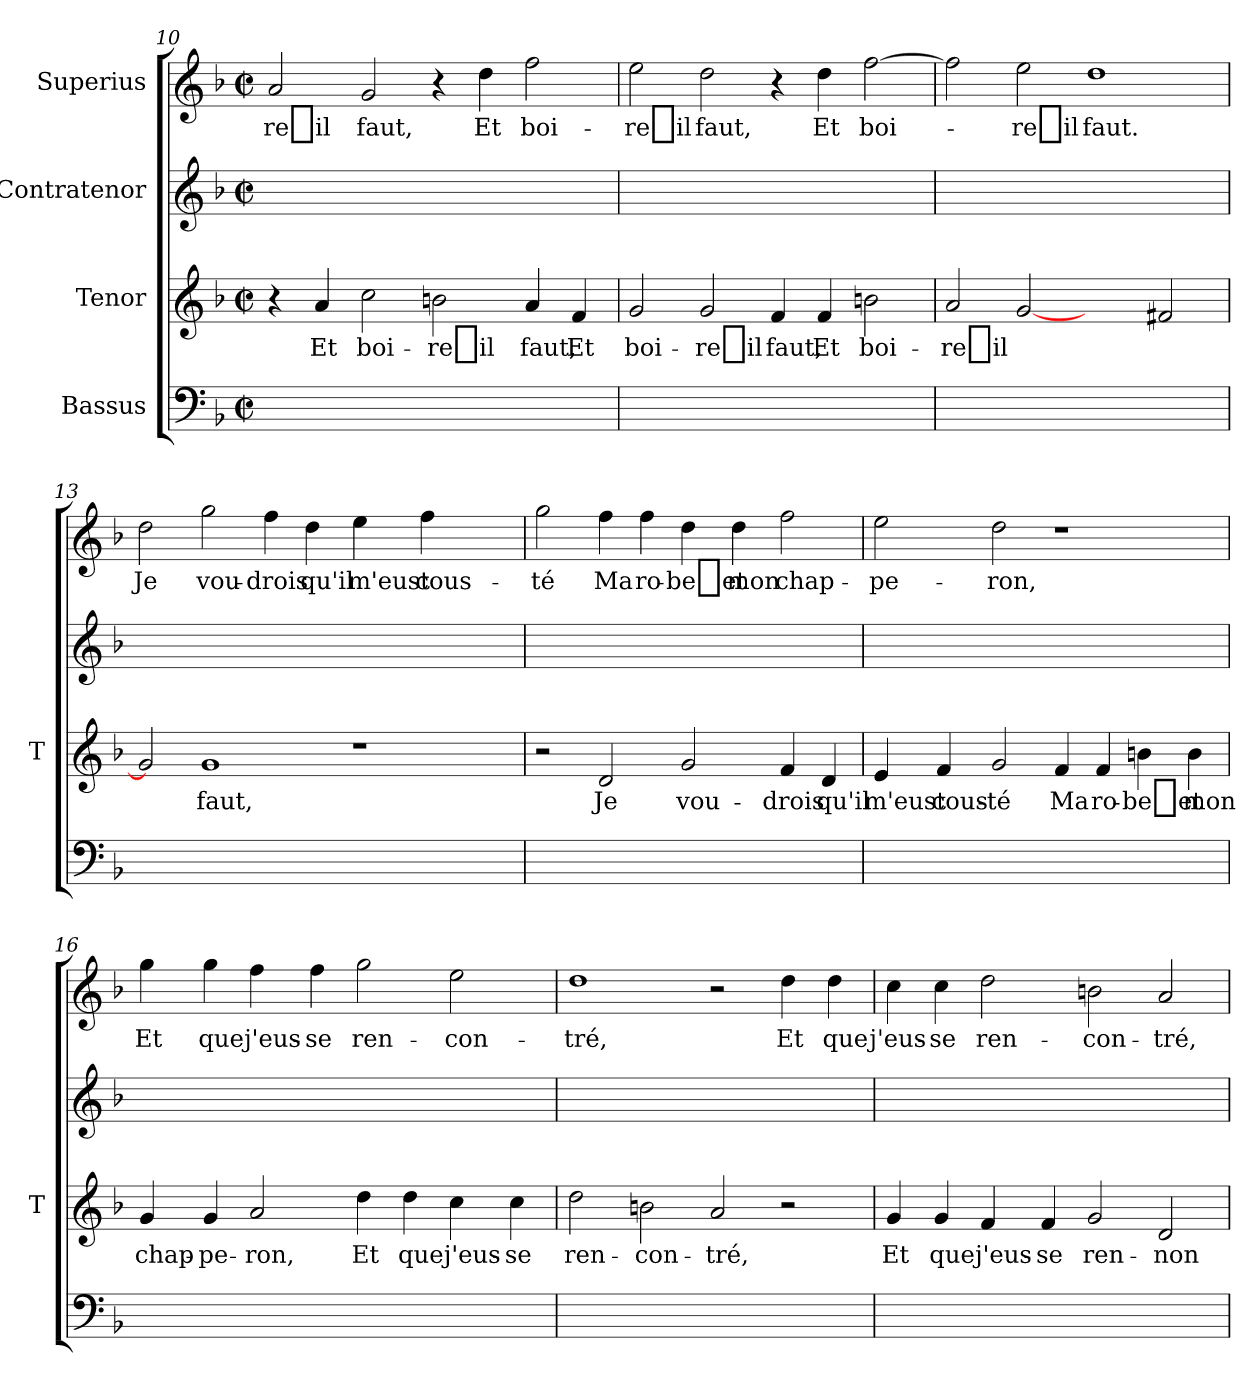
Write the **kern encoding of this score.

**kern	**kern	**text	**kern	**kern	**text
*part4	*part3	*part3	*part2	*part1	*part1
*staff4	*staff3	*staff3	*staff2	*staff1	*staff1
*I"Bassus	*I"Tenor	*	*I"Contratenor	*I"Superius	*
*	*I'T	*	*	*	*
*clefF4	*clefG2	*	*clefG2	*clefG2	*
*k[b-]	*k[b-]	*	*k[b-]	*k[b-]	*
*F:	*F:	*	*F:	*F:	*
*M2/2	*M2/2	*	*M2/2	*M2/2	*
*met(c|)	*met(c|)	*	*met(c|)	*met(c|)	*
=10	=10	=10	=10	=10	=10
1ryy	4r	.	1ryy	2a	-re_il
.	4a	-Et	.	.	.
.	2cc	boi-	.	2g	-faut,
1ryy	2b	-re_il	1ryy	4r	.
.	.	.	.	4dd	-Et
.	4a	-faut,	.	2ff	boi-
.	4f	-Et	.	.	.
=11	=11	=11	=11	=11	=11
1ryy	2g	boi-	1ryy	2ee	-re_il
.	2g	-re_il	.	2dd	-faut,
1ryy	4f	-faut,	1ryy	4r	.
.	4f	-Et	.	4dd	-Et
.	2b	boi-	.	[2ff	boi-
=12	=12	=12	=12	=12	=12
1ryy	2a	-re_il	1ryy	2ff]	.
.	[2g	.	.	2ee	-re_il
1ryy	2ryy	.	1ryy	1dd	-faut.
.	2f#X	.	.	.	.
!!LO:PB:g=z
=13	=13	=13	=13	=13	=13
1ryy	2g]	.	1ryy	2dd	-Je
.	1g	-faut,	.	2gg	vou-
1ryy	.	.	1ryy	4ff	-drois
.	.	.	.	4dd	-qu'il
.	1r	.	.	4ee	-m'eust
.	.	.	.	4ff	cous-
2ryy	.	.	2ryy	2ryy	.
=14	=14	=14	=14	=14	=14
1ryy	2r	.	1ryy	2gg	-té
.	2d	-Je	.	4ff	-Ma
.	.	.	.	4ff	ro-
1ryy	2g	vou-	1ryy	4dd	-be_et
.	.	.	.	4dd	-mon
.	4f	-drois	.	2ff	chap-
.	4d	-qu'il	.	.	.
=15	=15	=15	=15	=15	=15
1ryy	4e	-m'eust	1ryy	2ee	pe-
.	4f	cous-	.	.	.
.	2g	-té	.	2dd	-ron,
1ryy	4f	-Ma	1ryy	1r	.
.	4f	ro-	.	.	.
.	4b	-be_et	.	.	.
.	4b	-mon	.	.	.
=16	=16	=16	=16	=16	=16
1ryy	4g	chap-	1ryy	4gg	-Et
.	4g	pe-	.	4gg	-que
.	2a	-ron,	.	4ff	j'eus-
.	.	.	.	4ff	-se
1ryy	4dd	-Et	1ryy	2gg	ren-
.	4dd	-que	.	.	.
.	4cc	j'eus-	.	2ee	con-
.	4cc	-se	.	.	.
=17	=17	=17	=17	=17	=17
1ryy	2dd	ren-	1ryy	1dd	-tré,
.	2b	con-	.	.	.
1ryy	2a	-tré,	1ryy	2r	.
.	2r	.	.	4dd	-Et
.	.	.	.	4dd	-que
=18	=18	=18	=18	=18	=18
1ryy	4g	-Et	1ryy	4cc	j'eus-
.	4g	-que	.	4cc	-se
.	4f	j'eus-	.	2dd	ren-
.	4f	-se	.	.	.
1ryy	2g	ren-	1ryy	2bn	con-
.	2d	non-	.	2a	-tré,
=	=	=	=	=	=
*-	*-	*-	*-	*-	*-
